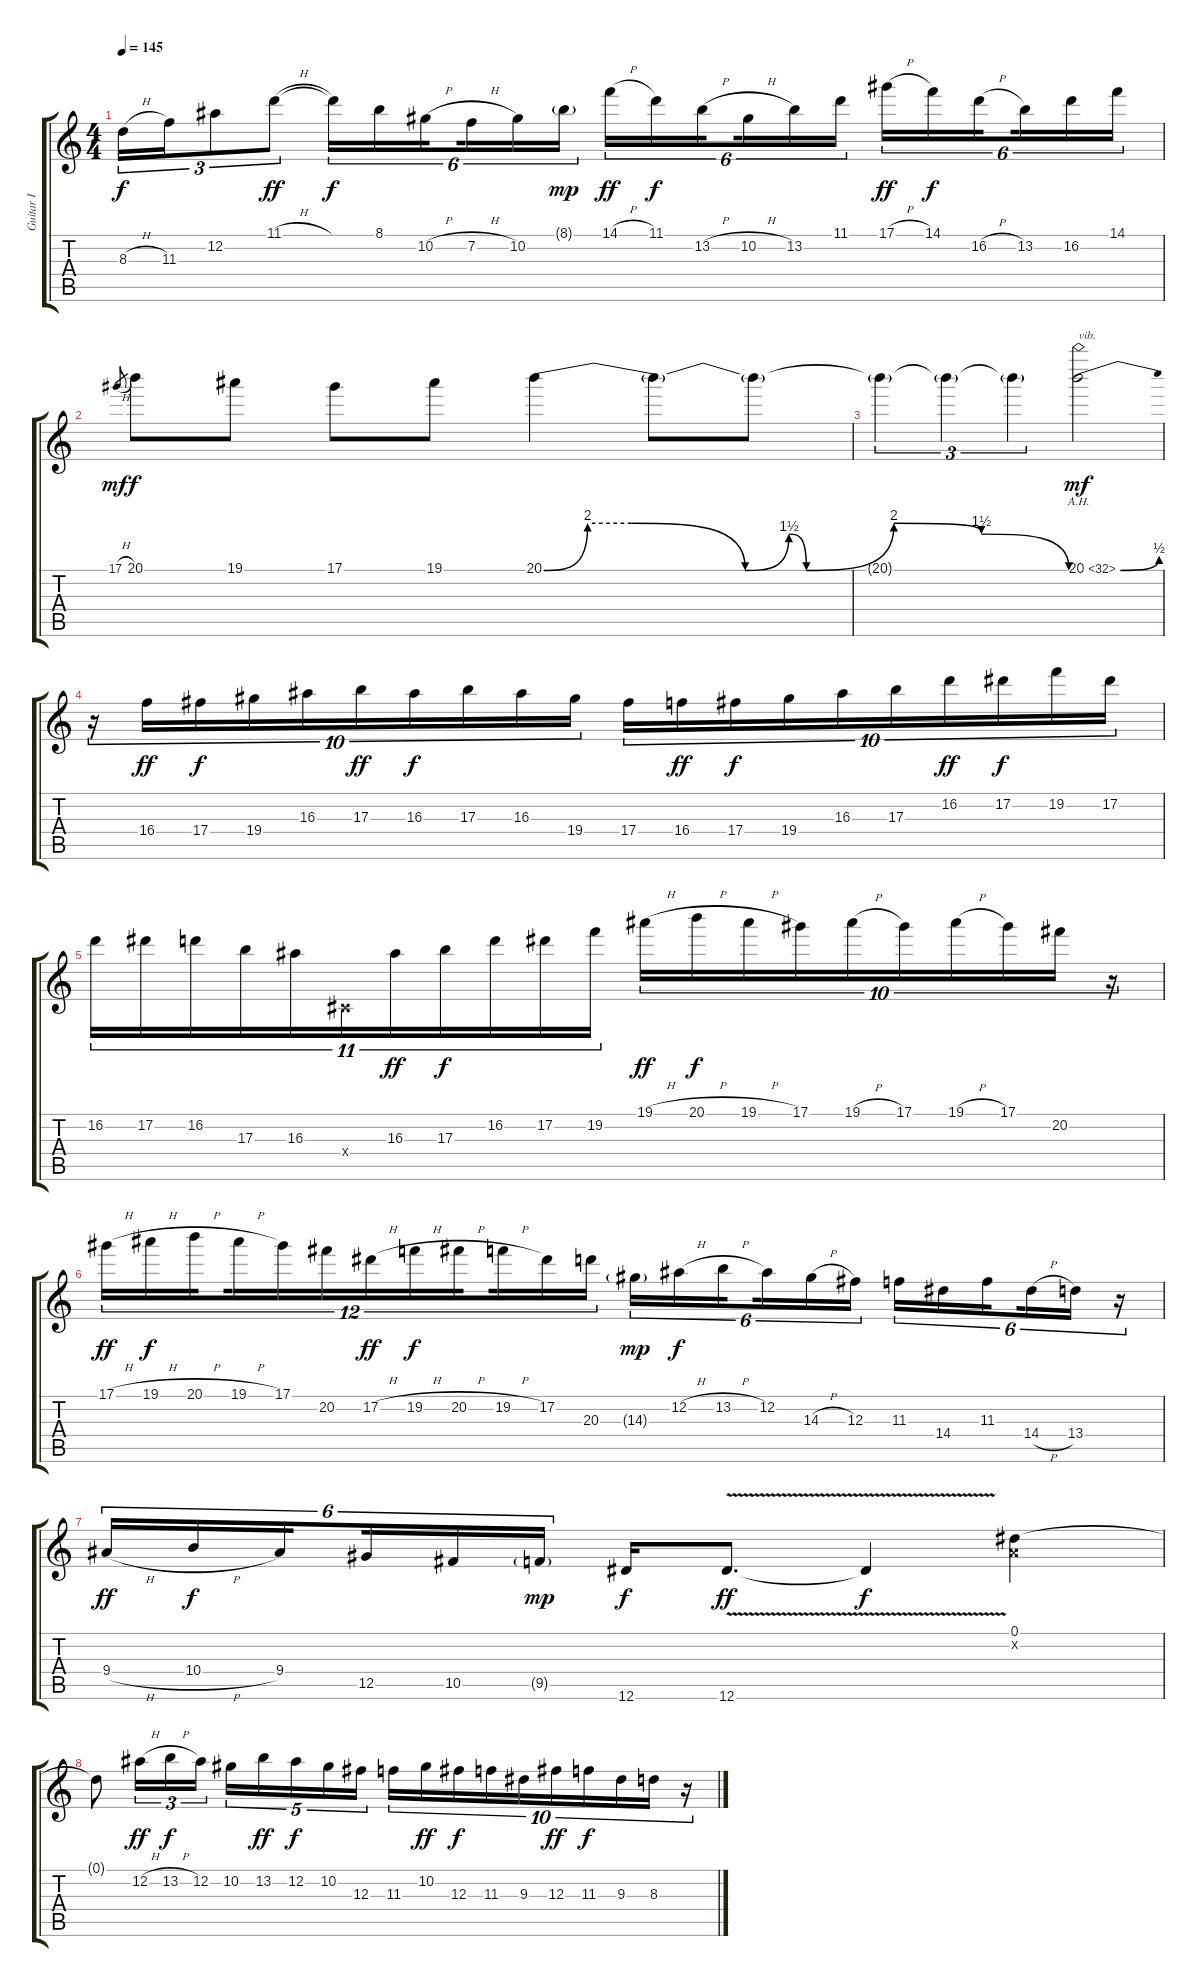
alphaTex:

\track ("Guitar I" "Guitar I") {instrument overdrivenguitar}
\staff {score tabs}
\tuning (Eb4 Bb3 Gb3 Db3 Ab2 Eb2) {hide}
\ts (4 4)
\tempo 145
\clef g2
\ks c
8.3{h}.16{tu (3 2) dy f} 11.3.16{tu (3 2)} 12.2.8{tu (3 2)} 11.1{h}.8{tu (3 2) dy ff} 11.1{t}.16{tu (6 4) dy f} 8.1.16{tu (6 4)} 10.2{h}.16{tu (6 4) beam splitsecondary} 7.2{h}.16{tu (6 4)} 10.2.16{tu (6 4)} 8.1{g}.16{tu (6 4) dy mp} 14.1{h}.16{tu (6 4) dy ff} 11.1.16{tu (6 4) dy f} 13.2{h}.16{tu (6 4) beam splitsecondary} 10.2{h}.16{tu (6 4)} 13.2.16{tu (6 4)} 11.1.16{tu (6 4)} 17.1{h}.16{tu (6 4) dy ff} 14.1.16{tu (6 4) dy f} 16.2{h}.16{tu (6 4) beam splitsecondary} 13.2.16{tu (6 4)} 16.2.16{tu (6 4)} 14.1.16{tu (6 4)} |
17.1{h}.8{gr dy mf} 20.1.8{dy f} 19.1.8 17.1.8 19.1.8 20.1{be (custom 0 0 5 8 10 8 23 0 28 6 30 0 40 8 50 6 60 0)}.4 20.1{t}.8 20.1{t}.8 |
20.1{t}.4{tu (3 2)} 20.1{t}.4{tu (3 2)} 20.1{t}.4{tu (3 2)} 20.1{be (bend 0 0 60 2) ah 12}.2{txt "vib." dy mf} |
r.16{tu (10 8)} 16.4.16{tu (10 8) dy ff} 17.4.16{tu (10 8) dy f} 19.4.16{tu (10 8)} 16.3.16{tu (10 8)} 17.3.16{tu (10 8) dy ff} 16.3.16{tu (10 8) dy f} 17.3.16{tu (10 8)} 16.3.16{tu (10 8)} 19.4.16{tu (10 8)} 17.4.16{tu (10 8)} 16.4.16{tu (10 8) dy ff} 17.4.16{tu (10 8) dy f} 19.4.16{tu (10 8)} 16.3.16{tu (10 8)} 17.3.16{tu (10 8)} 16.2.16{tu (10 8) dy ff} 17.2.16{tu (10 8) dy f} 19.2.16{tu (10 8)} 17.2.16{tu (10 8)} |
16.2.16{tu (11 8)} 17.2.16{tu (11 8)} 16.2.16{tu (11 8)} 17.3.16{tu (11 8)} 16.3.16{tu (11 8)} 0.4{x}.16{tu (11 8)} 16.3.16{tu (11 8) dy ff} 17.3.16{tu (11 8) dy f} 16.2.16{tu (11 8)} 17.2.16{tu (11 8)} 19.2.16{tu (11 8)} 19.1{h}.16{tu (10 8) dy ff} 20.1{h}.16{tu (10 8) dy f} 19.1{h}.16{tu (10 8)} 17.1.16{tu (10 8)} 19.1{h}.16{tu (10 8)} 17.1.16{tu (10 8)} 19.1{h}.16{tu (10 8)} 17.1.16{tu (10 8)} 20.2.16{tu (10 8)} r.16{tu (10 8)} |
17.1{h}.16{tu (12 8) dy ff} 19.1{h}.16{tu (12 8) dy f} 20.1{h}.16{tu (12 8) beam splitsecondary} 19.1{h}.16{tu (12 8)} 17.1.16{tu (12 8)} 20.2.16{tu (12 8)} 17.2{h}.16{tu (12 8) dy ff} 19.2{h}.16{tu (12 8) dy f} 20.2{h}.16{tu (12 8) beam splitsecondary} 19.2{h}.16{tu (12 8)} 17.2.16{tu (12 8)} 20.3.16{tu (12 8)} 14.3{g}.16{tu (6 4) dy mp} 12.2{h}.16{tu (6 4) dy f} 13.2{h}.16{tu (6 4) beam splitsecondary} 12.2.16{tu (6 4)} 14.3{h}.16{tu (6 4)} 12.3.16{tu (6 4)} 11.3.16{tu (6 4)} 14.4.16{tu (6 4)} 11.3.16{tu (6 4) beam splitsecondary} 14.4{h}.16{tu (6 4)} 13.4.16{tu (6 4)} r.16{tu (6 4)} |
9.4{h}.16{tu (6 4) dy ff} 10.4{h}.16{tu (6 4) dy f} 9.4.16{tu (6 4) beam splitsecondary} 12.5.16{tu (6 4)} 10.5.16{tu (6 4)} 9.5{g}.16{tu (6 4) dy mp} 12.6.16{dy f} 12.6{v}.8{d dy ff} 12.6{t}.4{dy f} (0.1 0.2{x}).4 |
0.1{t}.8 12.2{h}.16{tu (3 2) dy ff} 13.2{h}.16{tu (3 2) dy f} 12.2.16{tu (3 2)} 10.2.16{tu (5 4)} 13.2.16{tu (5 4) dy ff} 12.2.16{tu (5 4) dy f} 10.2.16{tu (5 4)} 12.3.16{tu (5 4)} 11.3.16{tu (10 8)} 10.2.16{tu (10 8) dy ff} 12.3.16{tu (10 8) dy f} 11.3.16{tu (10 8)} 9.3.16{tu (10 8)} 12.3.16{tu (10 8) dy ff} 11.3.16{tu (10 8) dy f} 9.3.16{tu (10 8)} 8.3.16{tu (10 8)} r.16{tu (10 8)}
